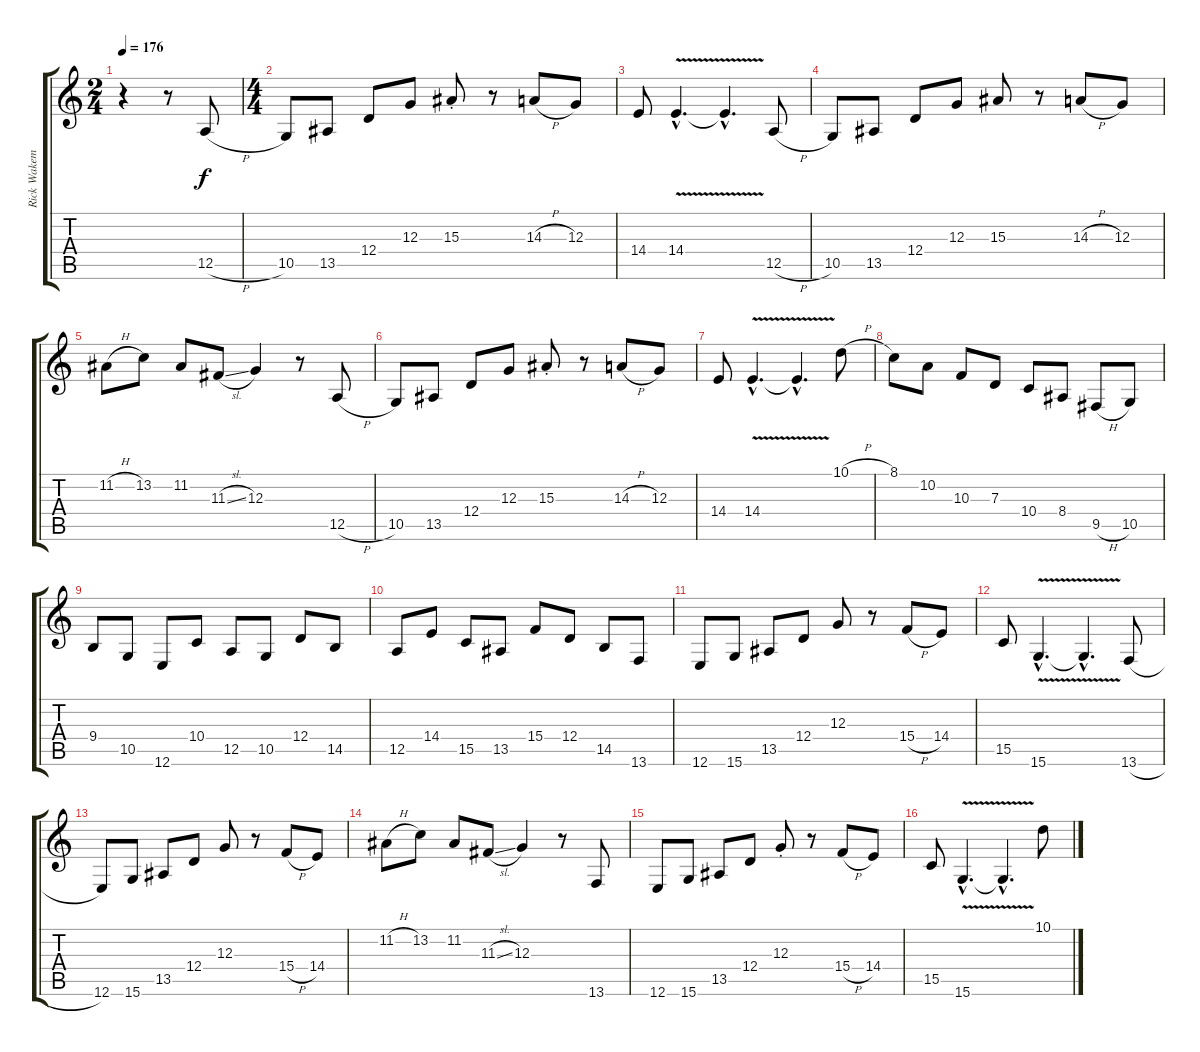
\track ("Rick Wakeman" "Rick Wakem") {instrument electricgrandpiano}
\staff {score tabs}
\tuning (E4 B3 G3 D3 A2 E2) {hide}
\ts (2 4)
\tempo 176
\clef g2
\ks c
r.4{dy f instrument electricgrandpiano} r.8 12.5{h}.8 |
\ts (4 4)
10.5.8 13.5.8 12.4.8 12.3.8 15.3{st}.8 r.8 14.3{h}.8 12.3.8 |
14.4.8 14.4{v hac}.4{d} 14.4{hac t}.4{d} 12.5{h}.8 |
10.5.8 13.5.8 12.4.8 12.3.8 15.3.8 r.8 14.3{h}.8 12.3.8 |
11.2{h}.8 13.2.8 11.2.8 11.3{sl}.8 12.3.4 r.8 12.5{h}.8 |
10.5.8 13.5.8 12.4.8 12.3.8 15.3{st}.8 r.8 14.3{h}.8 12.3.8 |
14.4.8 14.4{v hac}.4{d} 14.4{hac t}.4{d} 10.1{h}.8 |
8.1.8 10.2.8 10.3.8 7.3.8 10.4.8 8.4.8 9.5{h}.8 10.5.8 |
9.4.8 10.5.8 12.6.8 10.4.8 12.5.8 10.5.8 12.4.8 14.5.8 |
12.5.8 14.4.8 15.5.8 13.5.8 15.4.8 12.4.8 14.5.8 13.6.8 |
12.6.8 15.6.8 13.5.8 12.4.8 12.3.8 r.8 15.4{h}.8 14.4.8 |
15.5.8 15.6{v hac}.4{d} 15.6{hac t}.4{d} 13.6{h}.8 |
12.6.8 15.6.8 13.5.8 12.4.8 12.3.8 r.8 15.4{h}.8 14.4.8 |
11.2{h}.8 13.2.8 11.2.8 11.3{sl}.8 12.3.4 r.8 13.6.8 |
12.6.8 15.6.8 13.5.8 12.4.8 12.3{st}.8 r.8 15.4{h}.8 14.4.8 |
15.5.8 15.6{v hac}.4{d} 15.6{hac t}.4{d} 10.1{h}.8
